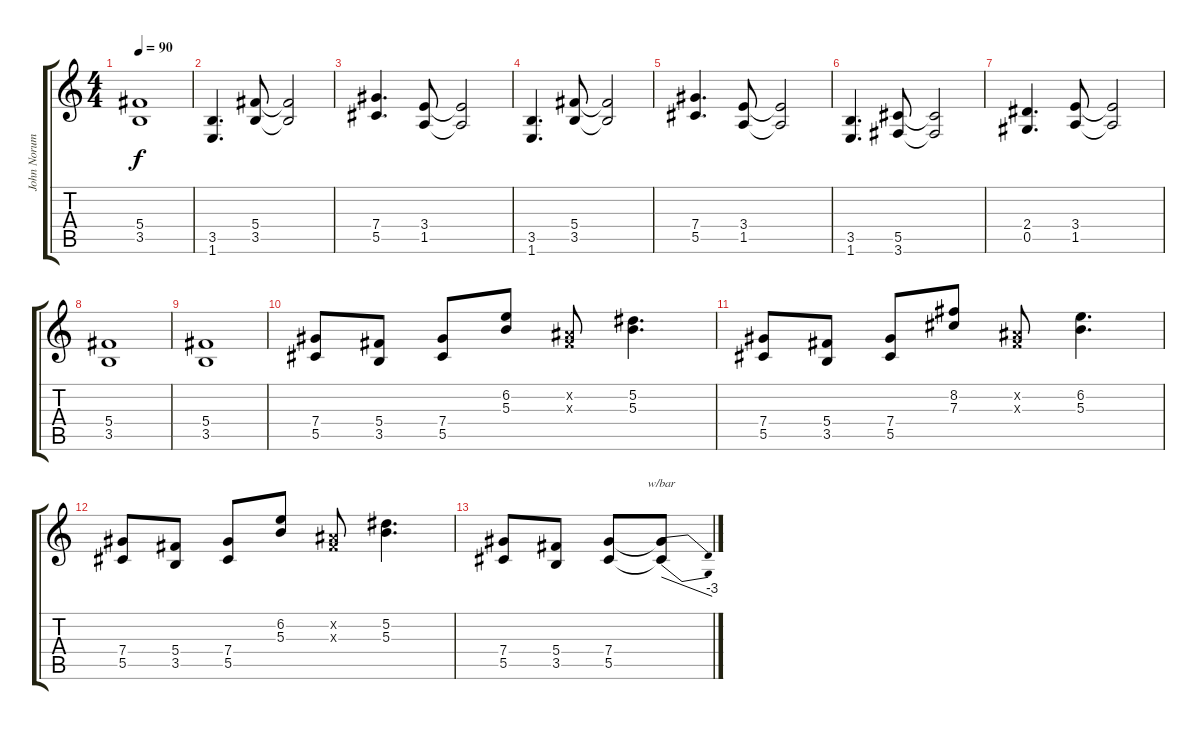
\track ("John Norum" "John Norum") {instrument distortionguitar}
\staff {score tabs}
\tuning (Eb4 Bb3 Gb3 Db3 Ab2 Eb2) {hide}
\ts (4 4)
\tempo 90
\clef g2
\ks c
(5.4 3.5).1{dy f} |
(3.5 1.6).4{d} (5.4 3.5).8 (5.4{t} 3.5{t}).2 |
(7.4 5.5).4{d} (3.4 1.5).8 (3.4{t} 1.5{t}).2 |
(3.5 1.6).4{d} (5.4 3.5).8 (5.4{t} 3.5{t}).2 |
(7.4 5.5).4{d} (3.4 1.5).8 (3.4{t} 1.5{t}).2 |
(3.5 1.6).4{d} (5.5 3.6).8 (5.5{t} 3.6{t}).2 |
(2.4 0.5).4{d} (3.4 1.5).8 (3.4{t} 1.5{t}).2 |
(5.4 3.5).1 |
(5.4 3.5).1 |
(7.4 5.5).8 (5.4 3.5).8 (7.4 5.5).8 (6.2 5.3).8 (0.2{x} 0.3{x}).8 (5.2 5.3).4{d} |
(7.4 5.5).8 (5.4 3.5).8 (7.4 5.5).8 (8.2 7.3).8 (0.2{x} 0.3{x}).8 (6.2 5.3).4{d} |
(7.4 5.5).8 (5.4 3.5).8 (7.4 5.5).8 (6.2 5.3).8 (0.2{x} 0.3{x}).8 (5.2 5.3).4{d} |
(7.4 5.5).8 (5.4 3.5).8 (7.4 5.5).8 (7.4{t} 5.5{t}).8{tbe (dive default 0 0 60 -12)}
